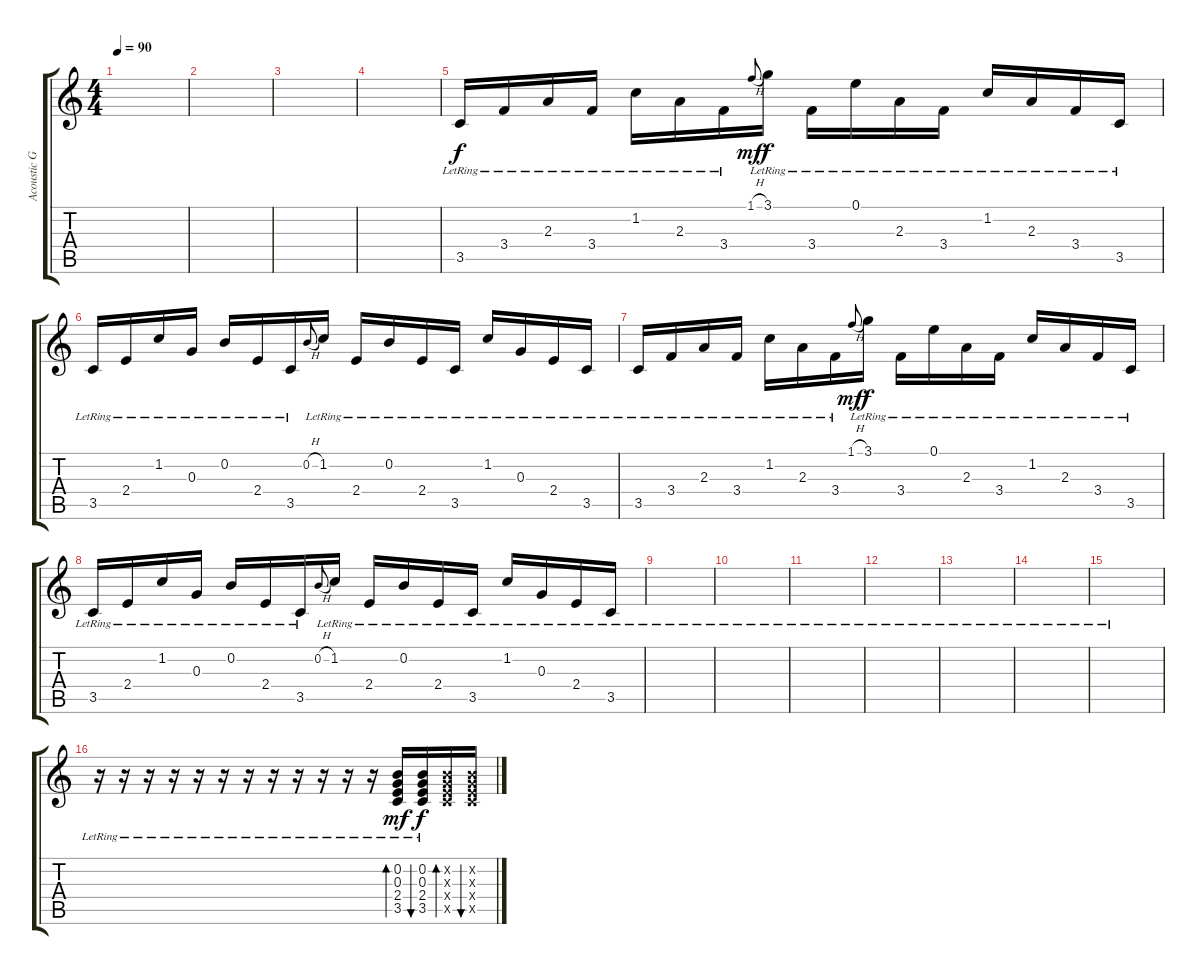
\track ("Acoustic Guitar" "Acoustic G") {instrument acousticguitarnylon}
\staff {score tabs}
\tuning (E4 B3 G3 D3 A2 E2) {hide}
\ts (4 4)
\tempo 90
\clef g2
\ks c
|
|
|
|
3.5{lr}.16 3.4{lr}.16 2.3{lr}.16 3.4{lr}.16 1.2{lr}.16 2.3{lr}.16 3.4{lr}.16 1.1{h}.8{gr onbeat dy mf} 3.1{lr}.16{dy f} 3.4{lr}.16 0.1{lr}.16 2.3{lr}.16 3.4{lr}.16 1.2{lr}.16 2.3{lr}.16 3.4{lr}.16 3.5{lr}.16 |
3.5{lr}.16 2.4{lr}.16 1.2{lr}.16 0.3{lr}.16 0.2{lr}.16 2.4{lr}.16 3.5{lr}.16 0.2{h}.8{gr onbeat} 1.2{lr}.16 2.4{lr}.16 0.2{lr}.16 2.4{lr}.16 3.5{lr}.16 1.2{lr}.16 0.3{lr}.16 2.4{lr}.16 3.5{lr}.16 |
3.5{lr}.16 3.4{lr}.16 2.3{lr}.16 3.4{lr}.16 1.2{lr}.16 2.3{lr}.16 3.4{lr}.16 1.1{h}.8{gr onbeat dy mf} 3.1{lr}.16{dy f} 3.4{lr}.16 0.1{lr}.16 2.3{lr}.16 3.4{lr}.16 1.2{lr}.16 2.3{lr}.16 3.4{lr}.16 3.5{lr}.16 |
3.5{lr}.16 2.4{lr}.16 1.2{lr}.16 0.3{lr}.16 0.2{lr}.16 2.4{lr}.16 3.5{lr}.16 0.2{h}.8{gr onbeat} 1.2{lr}.16 2.4{lr}.16 0.2{lr}.16 2.4{lr}.16 3.5{lr}.16 1.2{lr}.16 0.3{lr}.16 2.4{lr}.16 3.5{lr}.16 |
|
|
|
|
|
|
|
r.16 r.16 r.16 r.16 r.16 r.16 r.16 r.16 r.16 r.16 r.16 r.16 (0.2{lr} 0.3{lr} 2.4{lr} 3.5{lr}).16{bd 60 dy mf} (0.2{lr} 0.3{lr} 2.4{lr} 3.5{lr}).16{bu 60 dy f} (0.2{x} 0.3{x} 2.4{x} 3.5{x}).16{bd 30} (0.2{x} 0.3{x} 2.4{x} 3.5{x}).16{bu 30}
